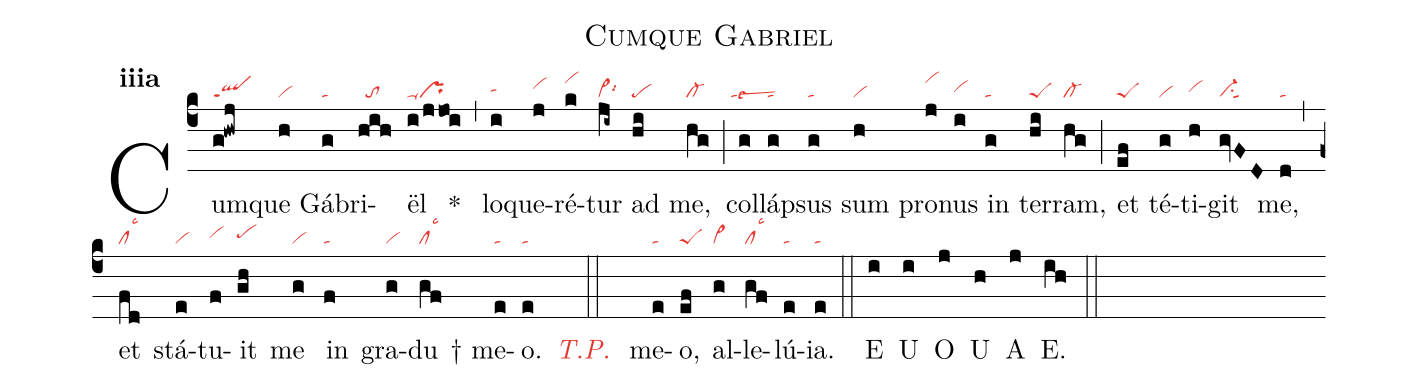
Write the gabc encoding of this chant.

name:Cumque Gabriel;
office-part:an;
mode:3a;
nabc-lines:1;
%%
initial-style: 1;
name: Cumque Gabriel;
mode:3;
office-part: Antiphona;
annotation: Ant.;
annotation:iii a;
nabc-lines:1;
%%
(c4) Cum(g!hwj|qlppt1)que(h|vi) Gá(g|ta)bri(hih|//to)ël(i/jjoi|ta-pr) <sp>*</sp>(,) lo(i|tahh)que(j|vihi)ré(k|vihk)tur(ji~|vi>lsi6) ad(hi|pe) me,(hg|cl-) (;) col(g|``talsew3)láp(g|ta)sus(g|ta) sum(h|vi) pro(j|vihk)nus(i|vihh) in(g|ta) ter(hi|peS)ram,(hg|cl-) (;) et(ef|peS) té(g|vi)ti(h|vihh)git(gvFD|vi-su1sut1) me,(d|ta) (,) et(fd|cllsc3) stá(e|vi)tu(f|vihh)it(gh|pehh) me(g|vi) in(f|ta) gra(g|vi)du(gf|cllsc3) <sp>†</sp> me(e|ta)o.(e|ta) (::) <i><c> T.P. </c></i> me(e|ta)o,(ef|peS) al(g|vi>)le(gf|cllsc3)lú(e|ta)ia.(e|ta) (::)
<eu> E(i) U(i) O(j) U(h) A(j) E.(ih) </eu> (::)
